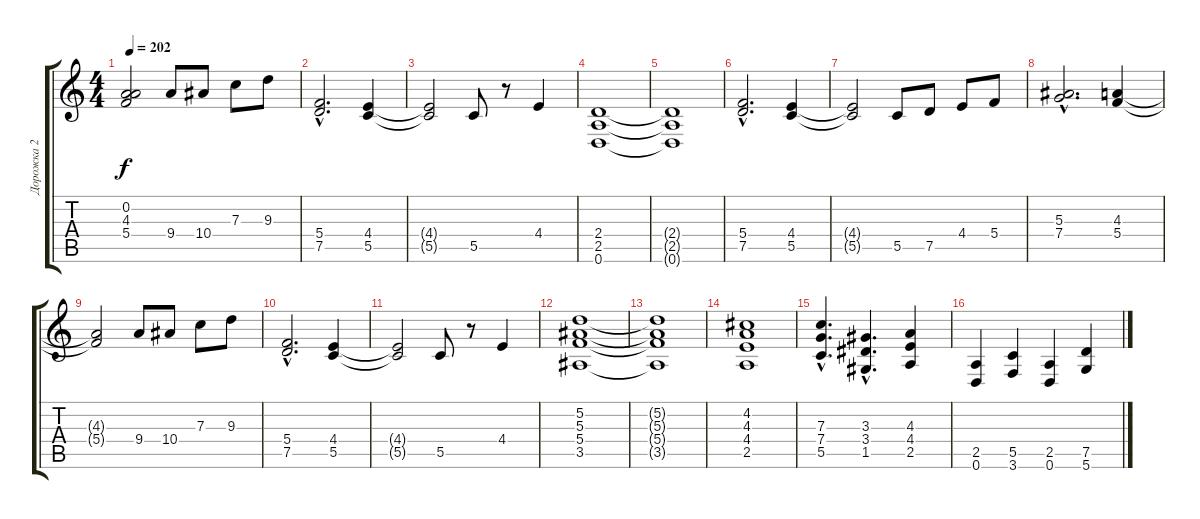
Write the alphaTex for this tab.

\track ("Дорожка 2" "Дорожка 2") {instrument distortionguitar}
\staff {score tabs}
\tuning (D4 A3 F3 C3 G2 D2) {hide}
\ts (4 4)
\tempo 202
\clef g2
\ks c
(0.2 4.3{t} 5.4{t}).2{dy f} 9.4.8 10.4.8 7.3.8 9.3.8 |
(5.4{hac} 7.5{hac}).2{d} (4.4 5.5).4 |
(4.4{t} 5.5{t}).2 5.5.8 r.8 4.4.4 |
(2.4 2.5 0.6).1 |
(2.4{t} 2.5{t} 0.6{t}).1 |
(5.4{hac} 7.5{hac}).2{d} (4.4 5.5).4 |
(4.4{t} 5.5{t}).2 5.5.8 7.5.8 4.4.8 5.4.8 |
(5.3{hac} 7.4{hac}).2{d} (4.3 5.4).4 |
(4.3{t} 5.4{t}).2 9.4.8 10.4.8 7.3.8 9.3.8 |
(5.4{hac} 7.5{hac}).2{d} (4.4 5.5).4 |
(4.4{t} 5.5{t}).2 5.5.8 r.8 4.4.4 |
(5.2 5.3 5.4 3.5).1 |
(5.2{t} 5.3{t} 5.4{t} 3.5{t}).1 |
(4.2 4.3 4.4 2.5).1 |
(7.3{hac} 7.4{hac} 5.5{hac}).4{d} (3.3{hac} 3.4{hac} 1.5{hac}).4{d} (4.3 4.4 2.5).4 |
(2.5 0.6).4 (5.5 3.6).4 (2.5 0.6).4 (7.5 5.6).4
